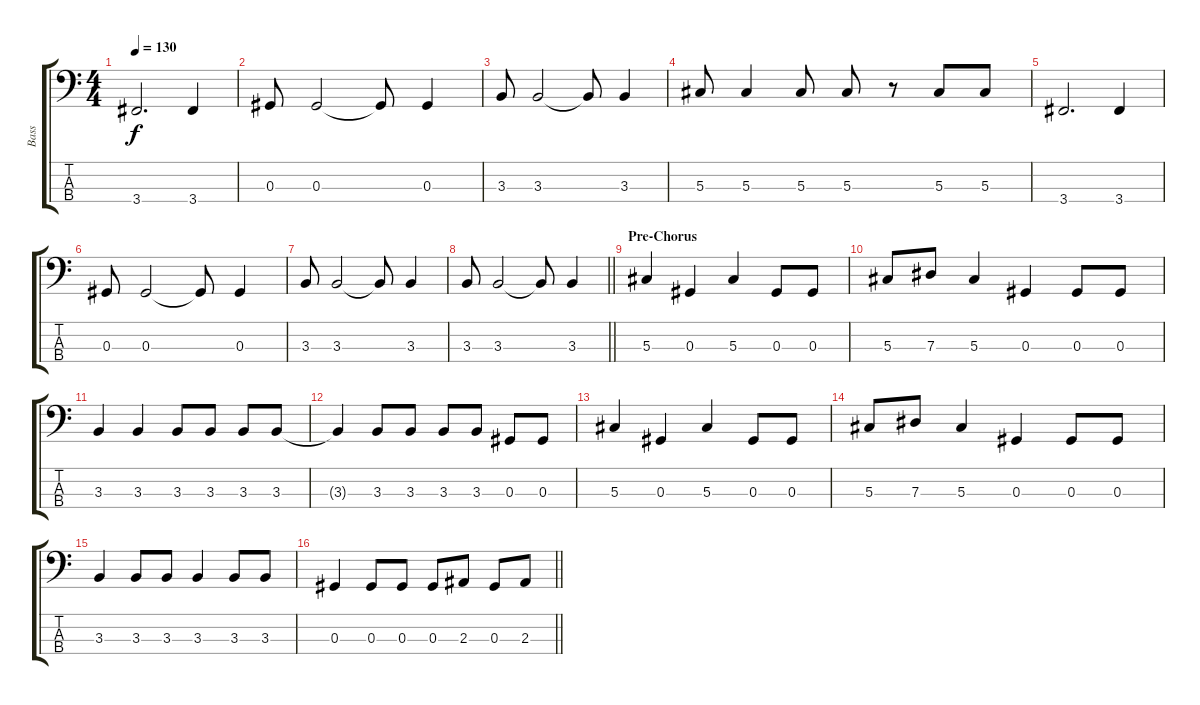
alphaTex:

\track ("Bass" "Bass") {instrument electricbassfinger}
\staff {score tabs}
\tuning (Gb2 Db2 Ab1 Eb1) {hide}
\ts (4 4)
\tempo 130
\clef f4
\ks c
3.4.2{d dy f} 3.4.4 |
0.3.8 0.3.2 0.3{t}.8 0.3.4 |
3.3.8 3.3.2 3.3{t}.8 3.3.4 |
5.3.8 5.3.4 5.3.8 5.3.8 r.8 5.3.8 5.3.8 |
3.4.2{d} 3.4.4 |
0.3.8 0.3.2 0.3{t}.8 0.3.4 |
3.3.8 3.3.2 3.3{t}.8 3.3.4 |
\barLineRight lightlight
3.3.8 3.3.2 3.3{t}.8 3.3.4 |
\section ("" "Pre-Chorus")
5.3.4 0.3.4 5.3.4 0.3.8 0.3.8 |
5.3.8 7.3.8 5.3.4 0.3.4 0.3.8 0.3.8 |
3.3.4 3.3.4 3.3.8 3.3.8 3.3.8 3.3.8 |
3.3{t}.4 3.3.8 3.3.8 3.3.8 3.3.8 0.3.8 0.3.8 |
5.3.4 0.3.4 5.3.4 0.3.8 0.3.8 |
5.3.8 7.3.8 5.3.4 0.3.4 0.3.8 0.3.8 |
3.3.4 3.3.8 3.3.8 3.3.4 3.3.8 3.3.8 |
\barLineRight lightlight
0.3.4 0.3.8 0.3.8 0.3.8 2.3.8 0.3.8 2.3.8
